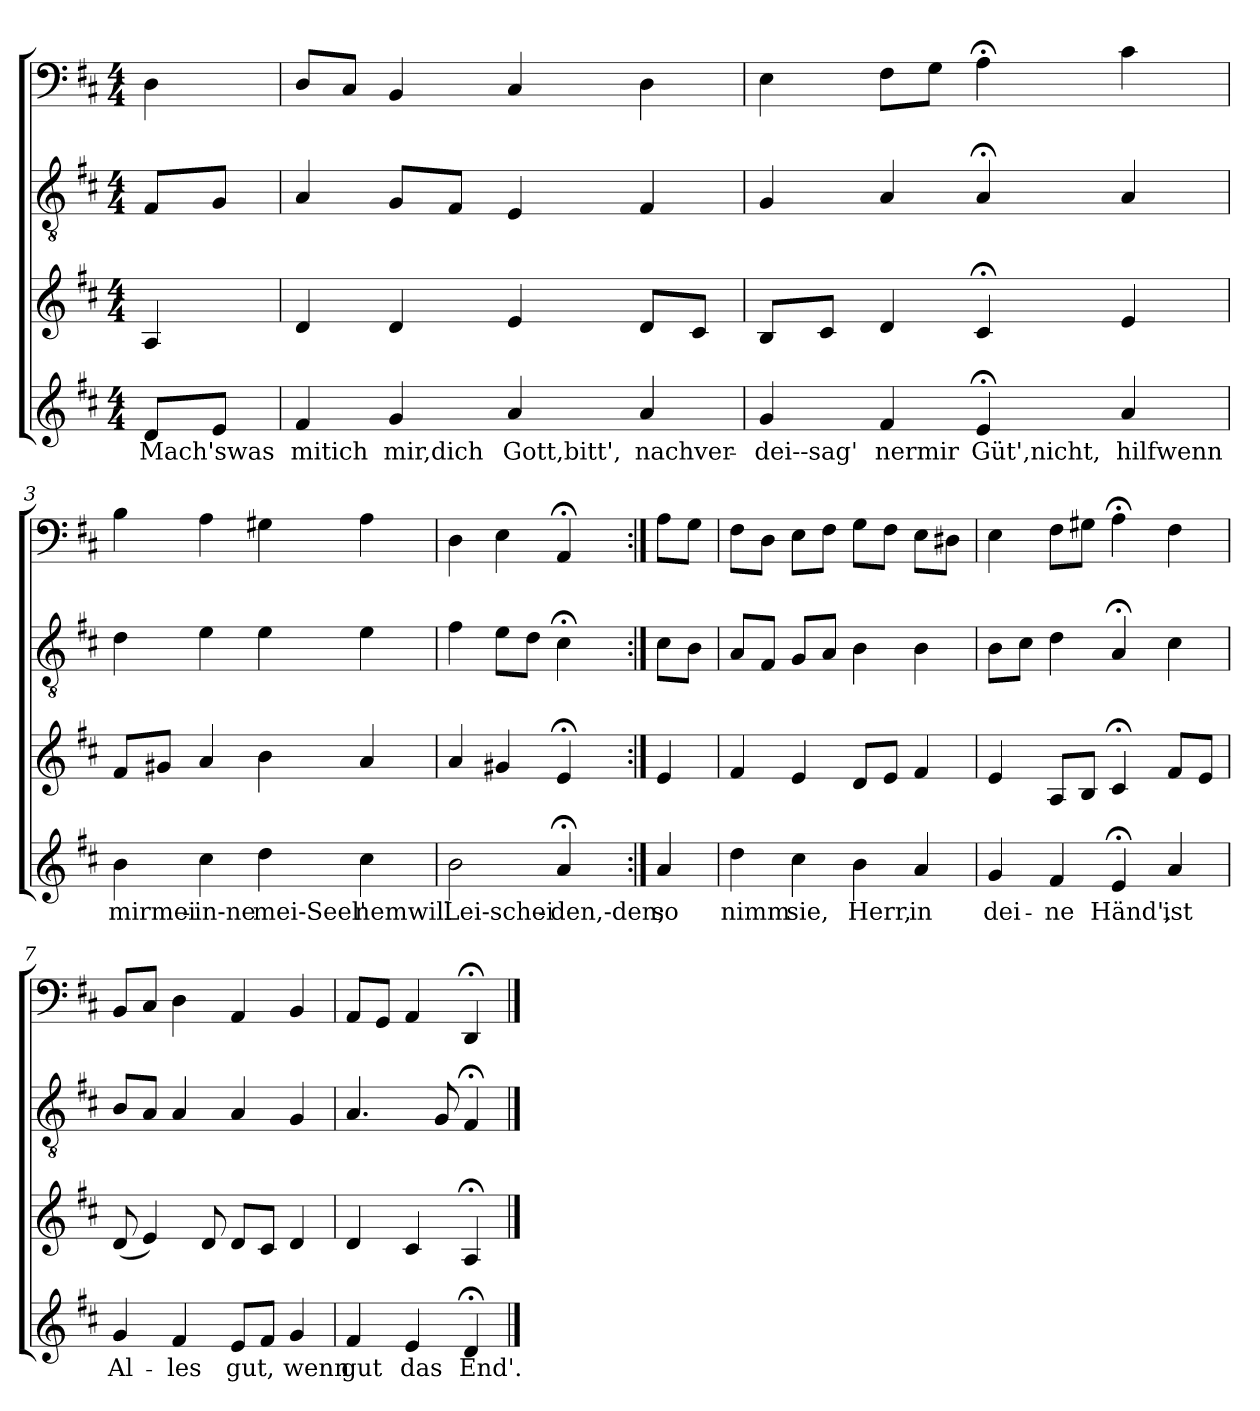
**kern	**text	**kern	**kern	**kern
*part4	*part4	*part3	*part2	*part1
*staff4	*staff4	*staff3	*staff2	*staff1
*clefG2	*	*clefG2	*clefGv2	*clefF4
*k[f#c#]	*	*k[f#c#]	*k[f#c#]	*k[f#c#]
*D:	*	*D:	*D:	*D:
*M4/4	*	*M4/4	*M4/4	*M4/4
=	=	=	=	=
8d/L	Mach'swas	4A/	8F#/L	4D\
8e/J	.	.	8G/J	.
=1	=1	=1	=1	=1
4f#/	mitich	4d/	4A/	8D/L
.	.	.	.	8C#/J
4g/	mir,dich	4d/	8G/L	4BB/
.	.	.	8F#/J	.
4a/	Gott,bitt',	4e/	4E/	4C#/
4a/	nachver-	8d/L	4F#/	4D\
.	.	8c#/J	.	.
=2	=2	=2	=2	=2
4g/	dei--sag'	8B/L	4G/	4E\
.	.	8c#/J	.	.
4f#/	-nermir	4d/	4A/	8F#\L
.	.	.	.	8G\J
4e;</	Güt',nicht,	4c#;</	4A;</	4A;<\
4a/	hilfwenn	4e/	4A/	4c#\
=3	=3	=3	=3	=3
4b\	mirmei-	8f#/L	4d\	4B\
.	.	8g#X/J	.	.
4cc#\	in-ne	4a/	4e\	4A\
4dd\	mei-Seel'	4b\	4e\	4G#X\
4cc#\	-nemwill	4a/	4e\	4A\
=4	=4	=4	=4	=4
2b\	Lei-schei-	4a/	4f#\	4D\
.	.	4g#X/	8e\L	4E\
.	.	.	8d\J	.
4a;</	-den,-den;	4e;</	4c#;<\	4AA;</
=:|!	=:|!	=:|!	=:|!	=:|!
4a/	so	4e/	8c#\L	8A\L
.	.	.	8B\J	8G\J
=5	=5	=5	=5	=5
4dd\	nimm	4f#/	8A/L	8F#\L
.	.	.	8F#/J	8D\J
4cc#\	sie,	4e/	8G/L	8E\L
.	.	.	8A/J	8F#\J
4b\	Herr,	8d/L	4B\	8G\L
.	.	8e/J	.	8F#\J
4a/	in	4f#/	4B\	8E\L
.	.	.	.	8D#X\J
=6	=6	=6	=6	=6
4g/	dei-	4e/	8B\L	4E\
.	.	.	8c#\J	.
4f#/	-ne	8A/L	4d\	8F#\L
.	.	8B/J	.	8G#X\J
4e;</	Händ',	4c#;</	4A;</	4A;<\
4a/	ist	8f#/L	4c#\	4F#\
.	.	8e/J	.	.
=7	=7	=7	=7	=7
4g/	Al-	(8d/	8B/L	8BB/L
.	.	4e/)	8A/J	8C#/J
4f#/	-les	.	4A/	4D\
.	.	8d/	.	.
8e/L	gut,	8d/L	4A/	4AA/
8f#/J	.	8c#/J	.	.
4g/	wenn	4d/	4G/	4BB/
=8	=8	=8	=8	=8
4f#/	gut	4d/	4.A/	8AA/L
.	.	.	.	8GG/J
4e/	das	4c#/	.	4AA/
.	.	.	8G/	.
4d;</	End'.	4A;</	4F#;</	4DD;</
==	==	==	==	==
*-	*-	*-	*-	*-
